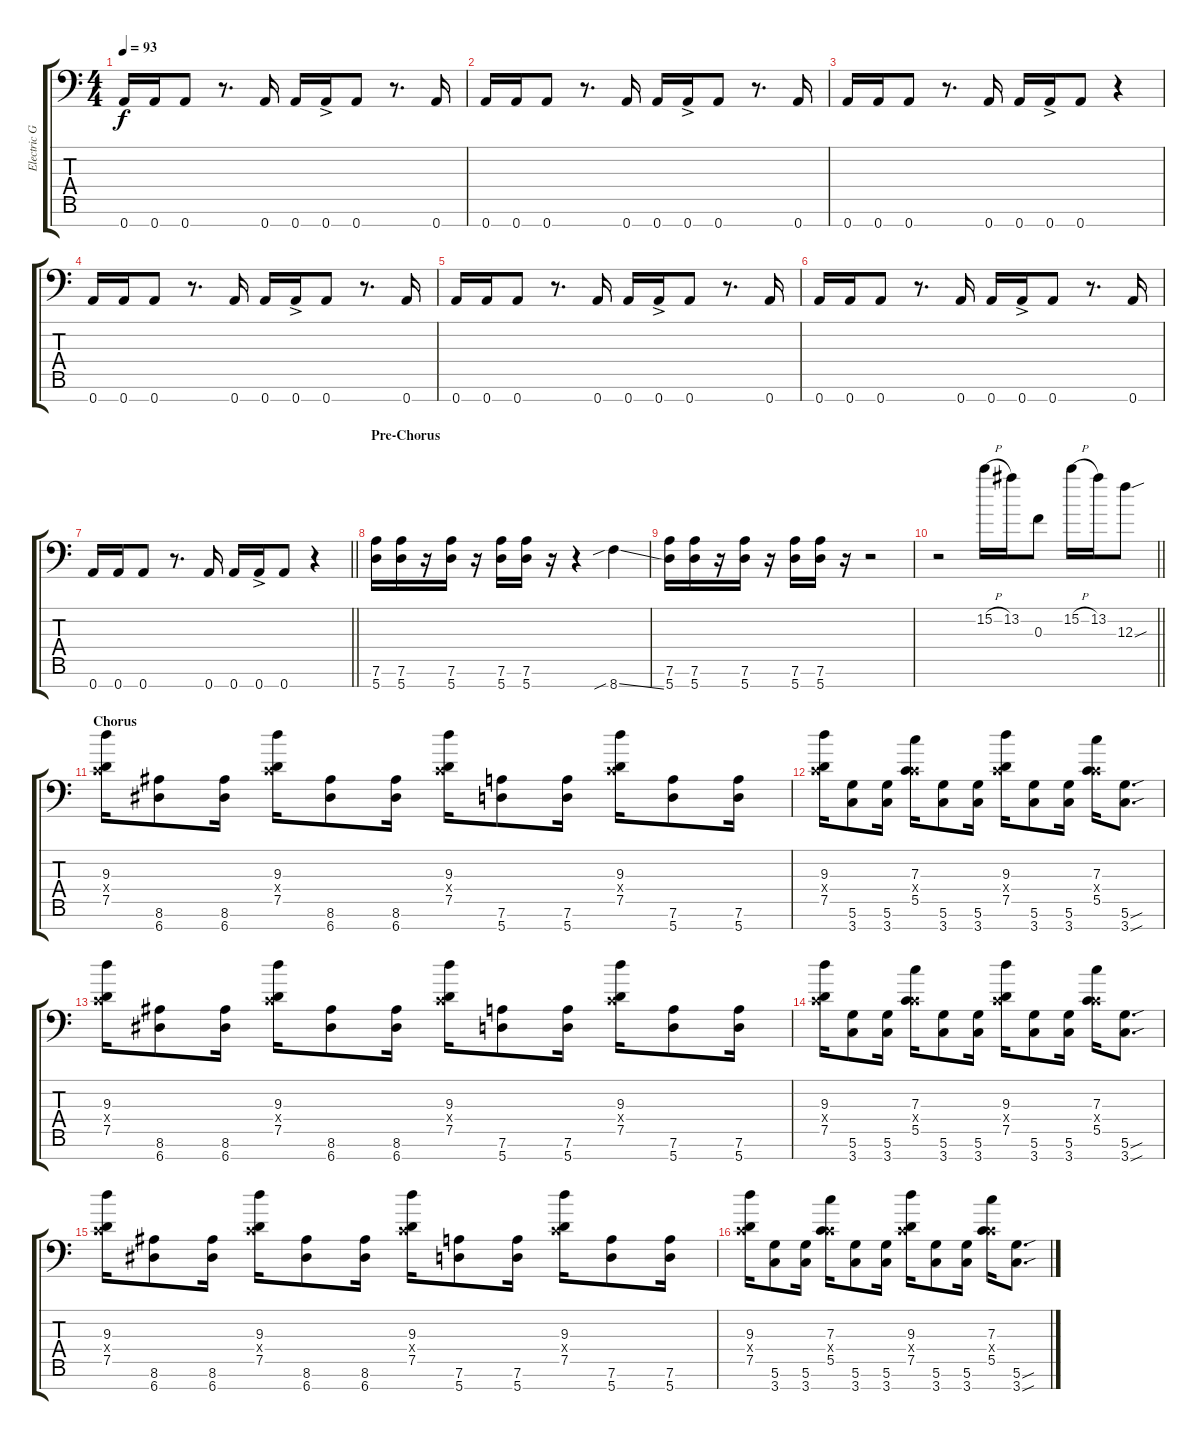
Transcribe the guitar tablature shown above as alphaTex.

\track ("Electric Guitar 1" "Electric G") {instrument overdrivenguitar}
\staff {score tabs}
\tuning (D4 A3 F3 C3 G2 D2 A1) {hide}
\ts (4 4)
\tempo 93
\clef f4
\ks c
0.7.16{dy f} 0.7.16 0.7.8 r.8{d} 0.7.16 0.7.16 0.7{ac}.16 0.7.8 r.8{d} 0.7.16 |
0.7.16 0.7.16 0.7.8 r.8{d} 0.7.16 0.7.16 0.7{ac}.16 0.7.8 r.8{d} 0.7.16 |
0.7.16 0.7.16 0.7.8 r.8{d} 0.7.16 0.7.16 0.7{ac}.16 0.7.8 r.4 |
0.7.16 0.7.16 0.7.8 r.8{d} 0.7.16 0.7.16 0.7{ac}.16 0.7.8 r.8{d} 0.7.16 |
0.7.16 0.7.16 0.7.8 r.8{d} 0.7.16 0.7.16 0.7{ac}.16 0.7.8 r.8{d} 0.7.16 |
0.7.16 0.7.16 0.7.8 r.8{d} 0.7.16 0.7.16 0.7{ac}.16 0.7.8 r.8{d} 0.7.16 |
\barLineRight lightlight
0.7.16 0.7.16 0.7.8 r.8{d} 0.7.16 0.7.16 0.7{ac}.16 0.7.8 r.4 |
\section ("" "Pre-Chorus")
(7.6 5.7).16 (7.6 5.7).16 r.16 (7.6 5.7).16 r.16 (7.6 5.7).16 (7.6 5.7).16 r.16 r.4 8.7{sib ss}.4 |
(7.6 5.7).16 (7.6 5.7).16 r.16 (7.6 5.7).16 r.16 (7.6 5.7).16 (7.6 5.7).16 r.16 r.2 |
\barLineRight lightlight
r.2 15.2{h}.16 13.2.16 0.3.8 15.2{h}.16 13.2.16 12.3{sou}.8 |
\section ("" "Chorus")
(9.3 0.4{x} 7.5).16 (8.6 6.7).8 (8.6 6.7).16 (9.3 0.4{x} 7.5).16 (8.6 6.7).8 (8.6 6.7).16 (9.3 0.4{x} 7.5).16 (7.6 5.7).8 (7.6 5.7).16 (9.3 0.4{x} 7.5).16 (7.6 5.7).8 (7.6 5.7).16 |
(9.3 0.4{x} 7.5).16 (5.6 3.7).8 (5.6 3.7).16 (7.3 0.4{x} 5.5).16 (5.6 3.7).8 (5.6 3.7).16 (9.3 0.4{x} 7.5).16 (5.6 3.7).8 (5.6 3.7).16 (7.3 0.4{x} 5.5).16 (5.6{sou} 3.7{sou}).8{d} |
(9.3 0.4{x} 7.5).16 (8.6 6.7).8 (8.6 6.7).16 (9.3 0.4{x} 7.5).16 (8.6 6.7).8 (8.6 6.7).16 (9.3 0.4{x} 7.5).16 (7.6 5.7).8 (7.6 5.7).16 (9.3 0.4{x} 7.5).16 (7.6 5.7).8 (7.6 5.7).16 |
(9.3 0.4{x} 7.5).16 (5.6 3.7).8 (5.6 3.7).16 (7.3 0.4{x} 5.5).16 (5.6 3.7).8 (5.6 3.7).16 (9.3 0.4{x} 7.5).16 (5.6 3.7).8 (5.6 3.7).16 (7.3 0.4{x} 5.5).16 (5.6{sou} 3.7{sou}).8{d} |
(9.3 0.4{x} 7.5).16 (8.6 6.7).8 (8.6 6.7).16 (9.3 0.4{x} 7.5).16 (8.6 6.7).8 (8.6 6.7).16 (9.3 0.4{x} 7.5).16 (7.6 5.7).8 (7.6 5.7).16 (9.3 0.4{x} 7.5).16 (7.6 5.7).8 (7.6 5.7).16 |
(9.3 0.4{x} 7.5).16 (5.6 3.7).8 (5.6 3.7).16 (7.3 0.4{x} 5.5).16 (5.6 3.7).8 (5.6 3.7).16 (9.3 0.4{x} 7.5).16 (5.6 3.7).8 (5.6 3.7).16 (7.3 0.4{x} 5.5).16 (5.6{sou} 3.7{sou}).8{d}
